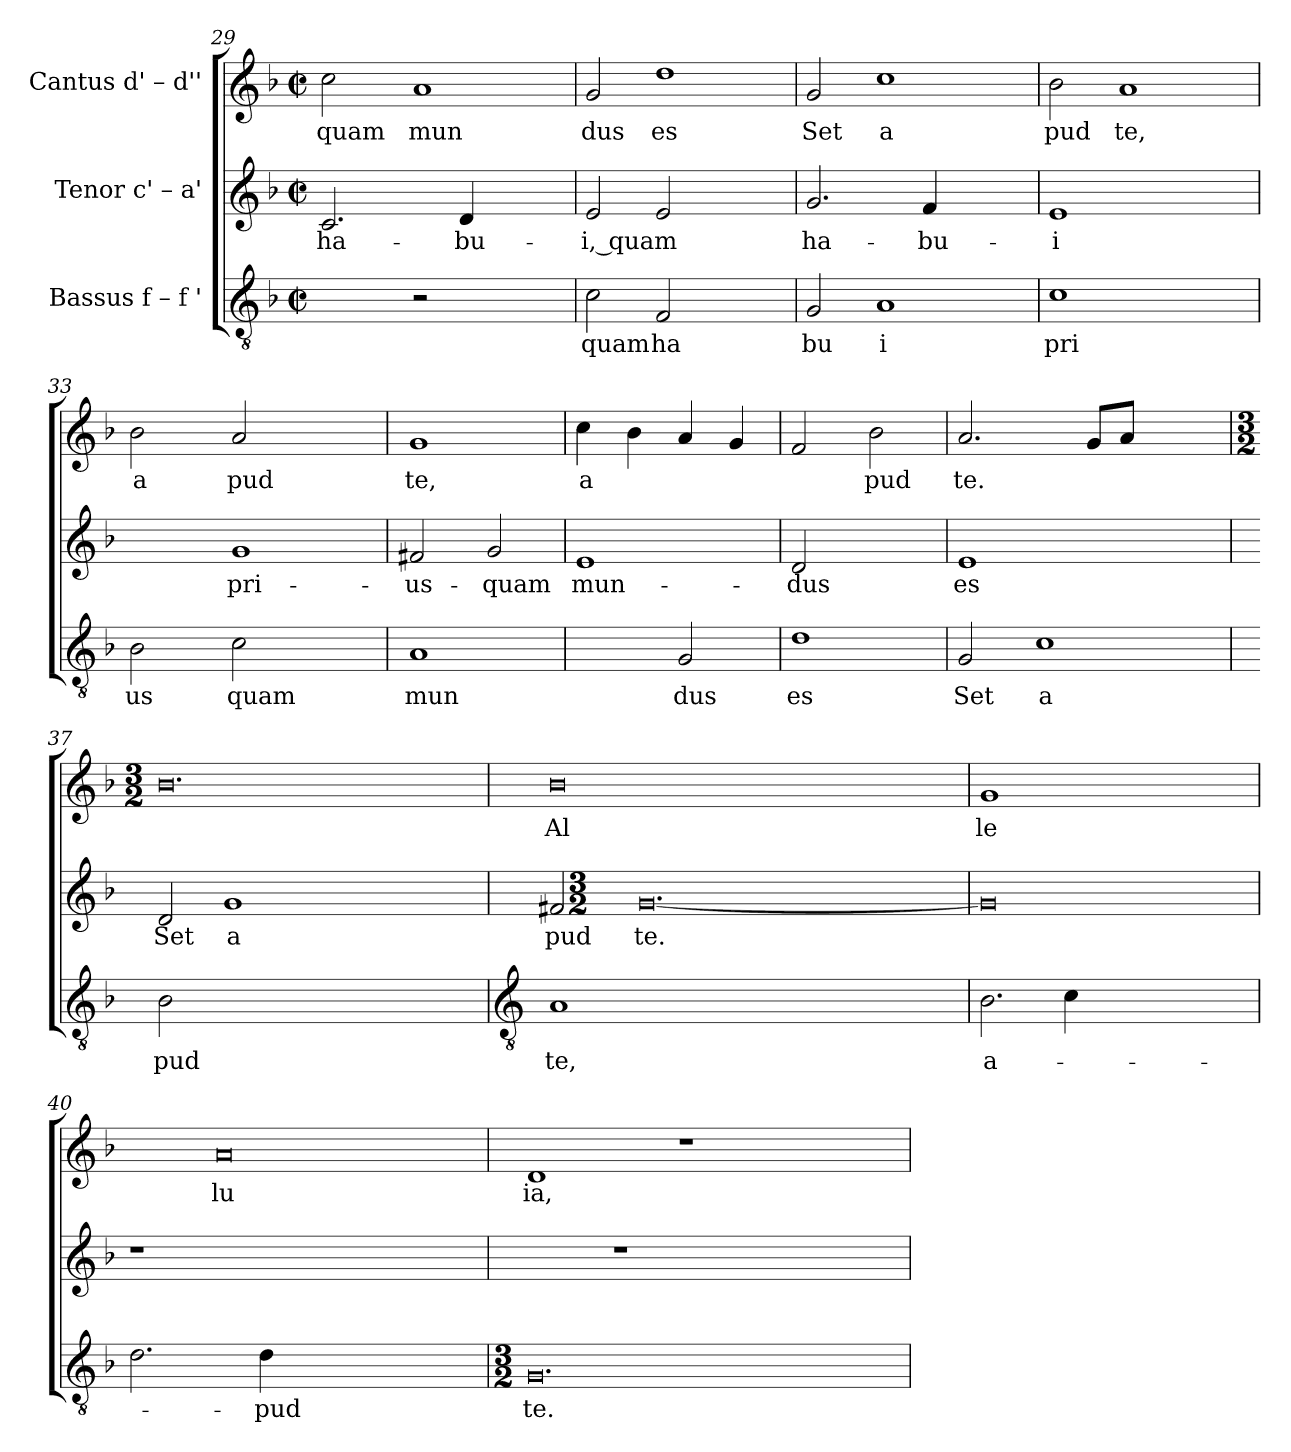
**kern	**text	**kern	**text	**kern	**text
*part3	*part3	*part2	*part2	*part1	*part1
*staff3	*staff3	*staff2	*staff2	*staff1	*staff1
*I"Bassus  f – f '	*	*I"Tenor  c' – a'	*	*I"Cantus  d' – d''	*
*clefGv2	*	*clefG2	*	*clefG2	*
*k[b-]	*	*k[b-]	*	*k[b-]	*
*F:	*	*F:	*	*F:	*
*M2/2	*	*M2/2	*	*M2/2	*
*met(c|)	*	*met(c|)	*	*met(c|)	*
=29	=29	=29	=29	=29	=29
!	!	!	!LO:LY:b	!	!LO:LY:b
4ryy	.	2.c/	ha-	2cc\	quam
4ryy	.	.	.	.	.
!	!	!	!	!	!LO:LY:b
2r	.	.	.	1a	mun
!	!	!	!LO:LY:b	!	!
.	.	4d/	-bu-	.	.
2ryy	.	2ryy	.	.	.
=30	=30	=30	=30	=30	=30
!	!LO:LY:b	!	!LO:LY:b	!	!LO:LY:b
2c\	quam	2e/	-i, quam	2g/	dus
!	!LO:LY:b	!	!	!	!LO:LY:b
2F/	ha	2e/	.	1dd	es
2ryy	.	2ryy	.	.	.
=31	=31	=31	=31	=31	=31
!	!LO:LY:b	!	!LO:LY:b	!	!LO:LY:b
2G/	bu	2.g/	ha-	2g/	Set
!	!LO:LY:b	!	!	!	!LO:LY:b
1A	i	.	.	1cc	a
!	!	!	!LO:LY:b	!	!
.	.	4f/	-bu-	.	.
.	.	2ryy	.	.	.
=32	=32	=32	=32	=32	=32
!	!LO:LY:b	!	!LO:LY:b	!	!LO:LY:b
1c	pri	1e	-i	2b-\	pud
!	!	!	!	!	!LO:LY:b
.	.	.	.	1a	te,
2ryy	.	2ryy	.	.	.
=33	=33	=33	=33	=33	=33
!	!LO:LY:b	!	!	!	!LO:LY:b
2B-\	us	4ryy	.	2b-\	a
.	.	4ryy	.	.	.
!	!LO:LY:b	!	!LO:LY:b	!	!LO:LY:b
2c\	quam	1g	pri-	2a/	pud
2ryy	.	.	.	2ryy	.
=34	=34	=34	=34	=34	=34
!	!LO:LY:b	!	!LO:LY:b	!	!LO:LY:b
1A	mun	2f#X/	-us-	1g	te,
!	!	!	!LO:LY:b	!	!
.	.	2g/	-quam	.	.
!!LO:LB:g=z
=35	=35	=35	=35	=35	=35
!	!	!	!LO:LY:b	!	!LO:LY:b
4ryy	.	1e	mun-	4cc\	a
4ryy	.	.	.	4b-\	.
!	!LO:LY:b	!	!	!	!
2G/	dus	.	.	4a/	.
.	.	.	.	4g/	.
=36	=36	=36	=36	=36	=36
!	!LO:LY:b	!	!LO:LY:b	!	!
1d	es	2d/	-dus	2f/	.
!	!	!	!	!	!LO:LY:b
.	.	2ryy	.	2b-\	pud
!!LO:LB:g=z
=36A	=36A	=36A	=36A	=36A	=36A
!	!LO:LY:b	!	!LO:LY:b	!	!LO:LY:b
2G/	Set	1e	es	2.a/	te.
!	!LO:LY:b	!	!	!	!
1c	a	.	.	.	.
.	.	.	.	8g/L	.
.	.	.	.	8a/J	.
.	.	2ryy	.	2ryy	.
=37A	=37A	=37A	=37A	=37A	=37A
*	*	*	*	*M3/2	*
!	!LO:LY:b	!	!LO:LY:b	!	!
2B-\	pud	2d/	Set	0.b-	.
!	!	!	!LO:LY:b	!	!
0ryy	.	1g	a	.	.
.	.	1.ryy	.	.	.
2ryy	.	.	.	.	.
!!LO:LB:g=z
=38	=38	=38	=38	=38	=38
*clefGv2	*	*	*	*	*
!	!LO:LY:b	!	!LO:LY:b	!	!LO:LY:b
1A	te,	2f#X/	pud	0b-	Al
*	*	*M3/2	*	*	*
!	!	!	!LO:LY:b	!	!
.	.	[0.g	te.	.	.
0ryy	.	.	.	.	.
.	.	.	.	1.ryy	.
2ryy	.	.	.	.	.
=39	=39	=39	=39	=39	=39
!	!LO:LY:b	!	!	!	!LO:LY:b
2.B-\	a-	0g]	.	1g	le
4c\	.	.	.	.	.
1ryy	.	.	.	4ryy	.
.	.	.	.	4ryy	.
.	.	.	.	2ryy	.
=40A	=40A	=40A	=40A	=40A	=40A
2.d\	.	1r	.	4ryy	.
.	.	.	.	4ryy	.
!	!	!	!	!	!LO:LY:b
.	.	.	.	0a	lu
!	!LO:LY:b	!	!	!	!
4d\	-pud	.	.	.	.
1.ryy	.	4ryy	.	.	.
.	.	4ryy	.	.	.
.	.	1ryy	.	.	.
=41A	=41A	=41A	=41A	=41A	=41A
*M3/2	*	*	*	*	*
!	!LO:LY:b	!	!	!	!LO:LY:b
0.G	te.	4ryy	.	1d	ia,
.	.	4ryy	.	.	.
.	.	1r	.	.	.
.	.	.	.	1r	.
.	.	1.ryy	.	.	.
.	.	.	.	1ryy	.
=	=	=	=	=	=
*-	*-	*-	*-	*-	*-
